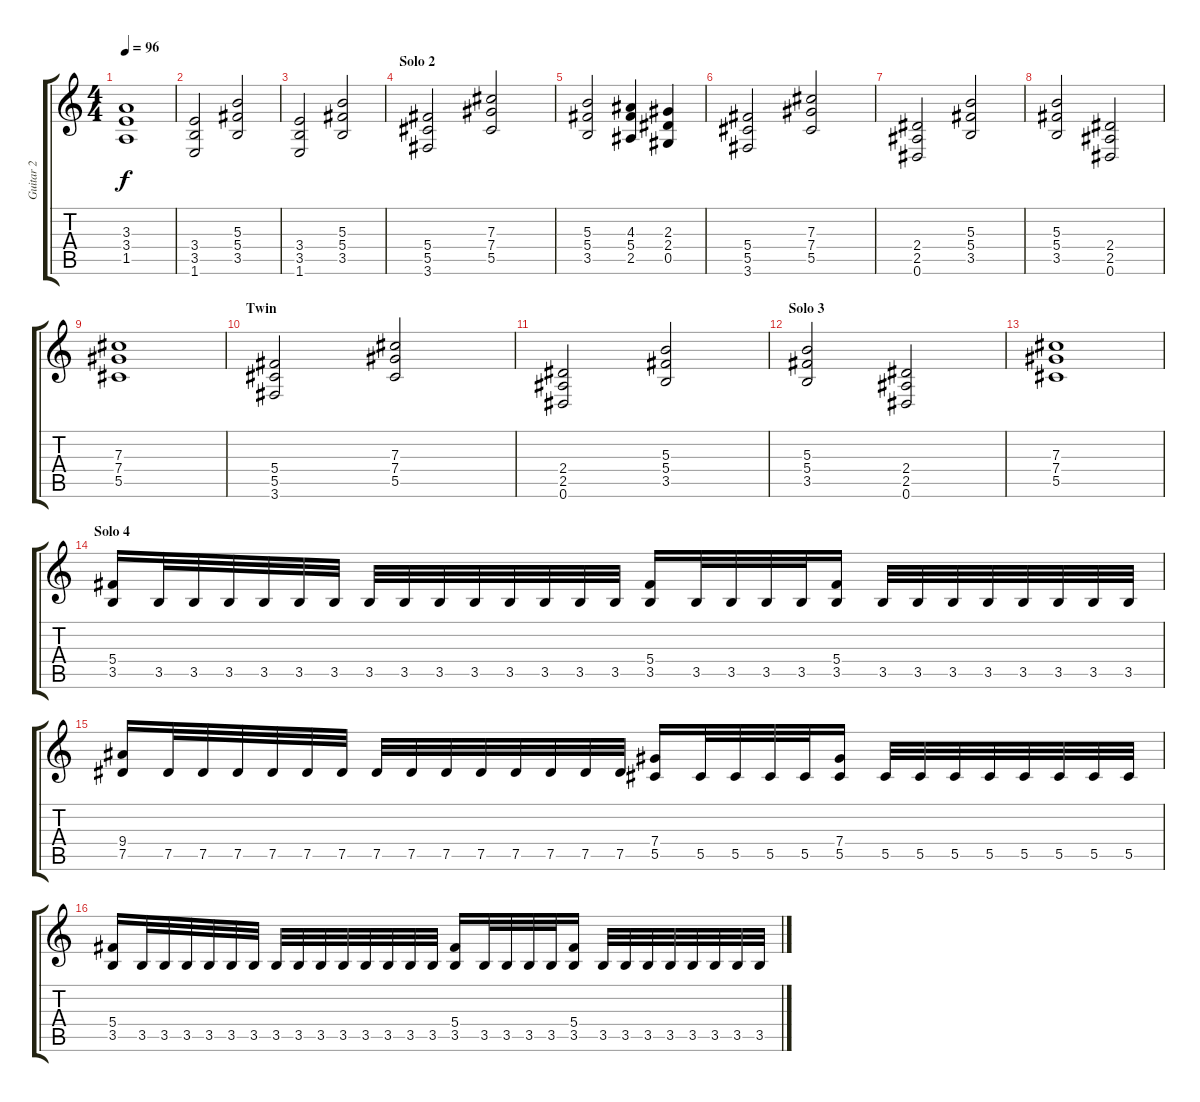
\track ("Guitar 2" "Guitar 2") {instrument distortionguitar}
\staff {score tabs}
\tuning (Eb4 Bb3 Gb3 Db3 Ab2 Eb2) {hide}
\ts (4 4)
\tempo 96
\clef g2
\ks c
(3.3 3.4 1.5).1{dy f} |
(3.4 3.5 1.6).2 (5.3 5.4 3.5).2 |
(3.4 3.5 1.6).2 (5.3 5.4 3.5).2 |
\section ("" "Solo 2")
(5.4 5.5 3.6).2 (7.3 7.4 5.5).2 |
(5.3 5.4 3.5).2 (4.3 5.4 2.5).4 (2.3 2.4 0.5).4 |
(5.4 5.5 3.6).2 (7.3 7.4 5.5).2 |
(2.4 2.5 0.6).2 (5.3 5.4 3.5).2 |
(5.3 5.4 3.5).2 (2.4 2.5 0.6).2 |
(7.3 7.4 5.5).1 |
\section ("" "Twin")
(5.4 5.5 3.6).2 (7.3 7.4 5.5).2 |
(2.4 2.5 0.6).2 (5.3 5.4 3.5).2 |
\section ("" "Solo 3")
(5.3 5.4 3.5).2 (2.4 2.5 0.6).2 |
(7.3 7.4 5.5).1 |
\section ("" "Solo 4")
(5.4 3.5).16 3.5.32 3.5.32 3.5.32 3.5.32 3.5.32 3.5.32 3.5.32 3.5.32 3.5.32 3.5.32 3.5.32 3.5.32 3.5.32 3.5.32 (5.4 3.5).16 3.5.32 3.5.32 3.5.32 3.5.32 (5.4 3.5).16 3.5.32 3.5.32 3.5.32 3.5.32 3.5.32 3.5.32 3.5.32 3.5.32 |
(9.4 7.5).16 7.5.32 7.5.32 7.5.32 7.5.32 7.5.32 7.5.32 7.5.32 7.5.32 7.5.32 7.5.32 7.5.32 7.5.32 7.5.32 7.5.32 (7.4 5.5).16 5.5.32 5.5.32 5.5.32 5.5.32 (7.4 5.5).16 5.5.32 5.5.32 5.5.32 5.5.32 5.5.32 5.5.32 5.5.32 5.5.32 |
\section ("" "")
(5.4 3.5).16 3.5.32 3.5.32 3.5.32 3.5.32 3.5.32 3.5.32 3.5.32 3.5.32 3.5.32 3.5.32 3.5.32 3.5.32 3.5.32 3.5.32 (5.4 3.5).16 3.5.32 3.5.32 3.5.32 3.5.32 (5.4 3.5).16 3.5.32 3.5.32 3.5.32 3.5.32 3.5.32 3.5.32 3.5.32 3.5.32
